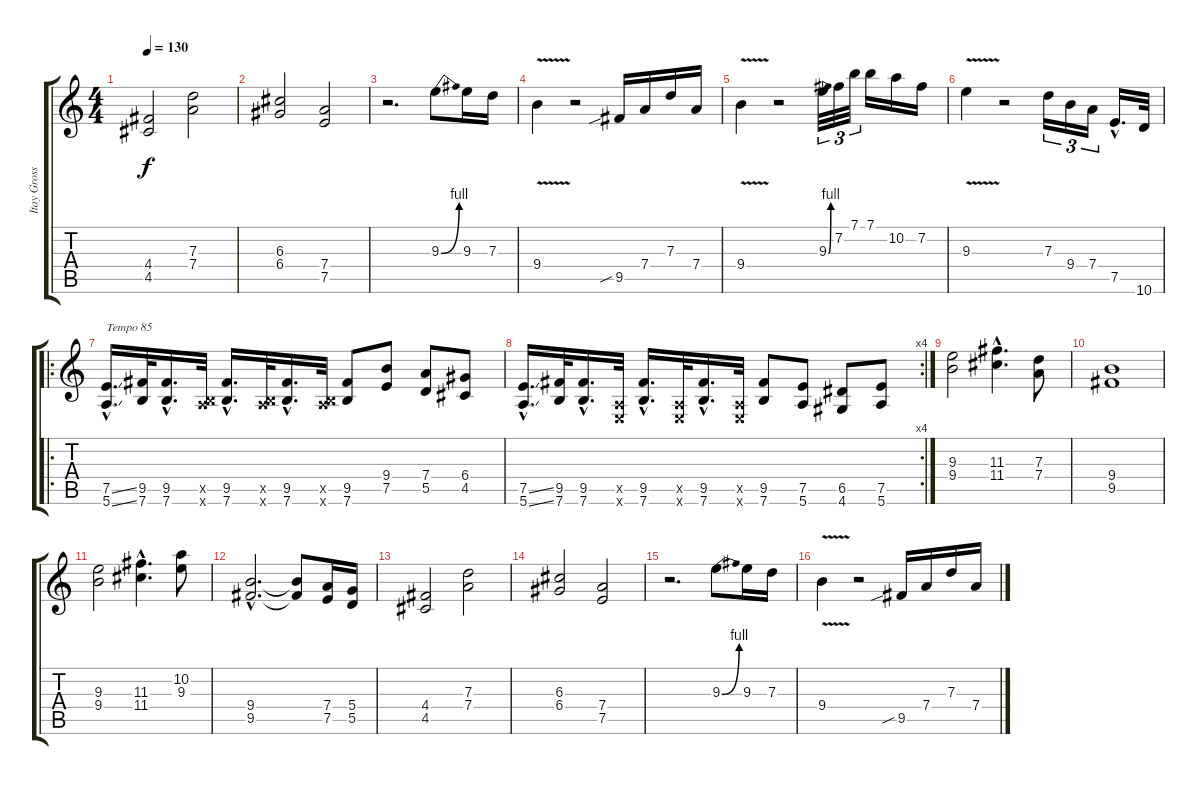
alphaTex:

\track ("Itay Gross" "Itay Gross") {instrument overdrivenguitar}
\staff {score tabs}
\tuning (E4 B3 G3 D3 A2 E2) {hide}
\ts (4 4)
\tempo 130
\clef g2
\ks c
(4.4 4.5).2{dy f} (7.3 7.4).2 |
(6.3 6.4).2 (7.4 7.5).2 |
r.2{d} 9.3{be (bend 0 0 60 4)}.8 9.3.16 7.3.16 |
9.4{v}.4 r.2 9.5{sib}.16 7.4.16 7.3.16 7.4.16 |
9.4{v}.4 r.2 9.3{be (bend 0 0 60 4)}.32{tu (3 2)} 7.2.32{tu (3 2)} 7.1.32{tu (3 2)} 7.1.16 10.2.16 7.2.16 |
9.3{v}.4 r.2 7.3.16{tu (3 2)} 9.4.16{tu (3 2)} 7.4.16{tu (3 2)} 7.5{hac}.16{d} 10.6.32 |
\ro
(7.5{ss hac} 5.6{ss hac}).16{d txt "Tempo 85"} (9.5 7.6).32 (9.5{hac} 7.6{hac}).16{d} (0.5{x} 7.6{x}).32 (9.5{hac} 7.6{hac}).16{d} (0.5{x} 7.6{x}).32 (9.5{hac} 7.6{hac}).16{d} (0.5{x} 7.6{x}).32 (9.5 7.6).8 (9.4 7.5).8 (7.4 5.5).8 (6.4 4.5).8 |
\rc 4
(7.5{ss hac} 5.6{ss hac}).16{d} (9.5 7.6).32 (9.5{hac} 7.6{hac}).16{d} (0.5{x} 0.6{x}).32 (9.5{hac} 7.6{hac}).16{d} (0.5{x} 0.6{x}).32 (9.5{hac} 7.6{hac}).16{d} (0.5{x} 0.6{x}).32 (9.5 7.6).8 (7.5 5.6).8 (6.5 4.6).8 (7.5 5.6).8 |
(9.3 9.4).2 (11.3{hac} 11.4{hac}).4{d} (7.3 7.4).8 |
(9.4 9.5).1 |
(9.3 9.4).2 (11.3{hac} 11.4{hac}).4{d} (10.2 9.3).8 |
(9.4{hac} 9.5{hac}).2{d} (9.4{t} 9.5{t}).8 (7.4 7.5).16 (5.4 5.5).16 |
(4.4 4.5).2 (7.3 7.4).2 |
(6.3 6.4).2 (7.4 7.5).2 |
r.2{d} 9.3{be (bend 0 0 60 4)}.8 9.3.16 7.3.16 |
9.4{v}.4 r.2 9.5{sib}.16 7.4.16 7.3.16 7.4.16
